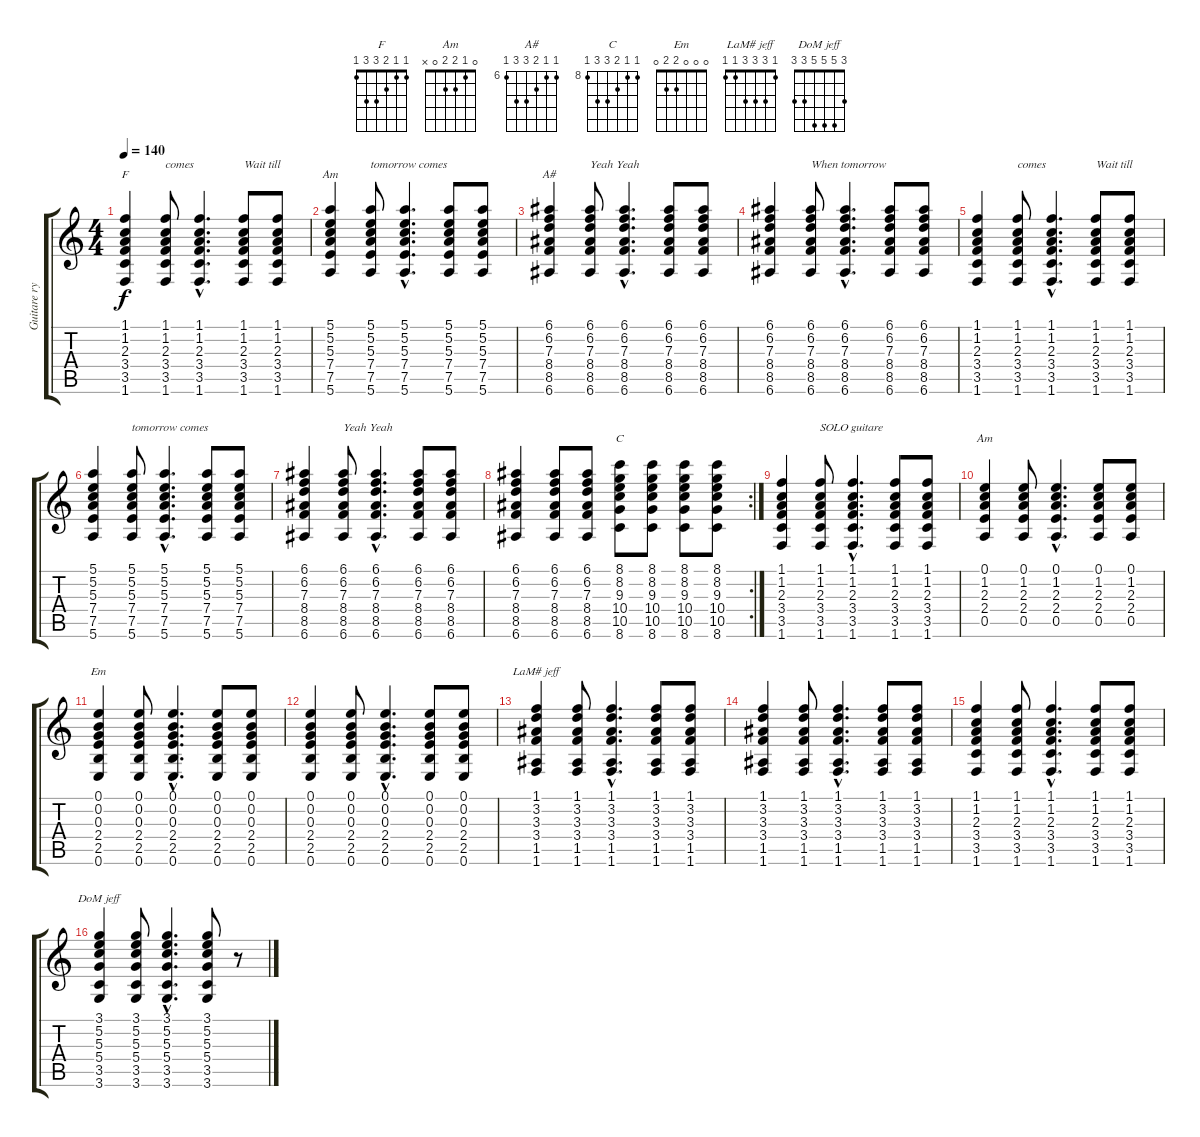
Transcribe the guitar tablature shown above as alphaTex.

\track ("Guitare rythmique" "Guitare ry") {instrument electricguitarclean}
\staff {score tabs}
\tuning (E4 B3 G3 D3 A2 E2) {hide}
\chord ("F" 1 1 2 3 3 1)
\chord ("Am" 5 5 5 7 7 5) {firstfret 5}
\chord ("A#" 6 6 7 8 8 6) {firstfret 6}
\chord ("C" 8 8 9 10 10 8) {firstfret 8}
\chord ("Am" 0 1 2 2 0 x)
\chord ("Em" 0 0 0 2 2 0)
\chord ("LaM# jeff" 1 3 3 3 1 1)
\chord ("DoM jeff" 3 5 5 5 3 3)
\ts (4 4)
\tempo 140
\clef g2
\ks c
(1.1 1.2 2.3 3.4 3.5 1.6).4{ch "F" dy f} (1.1 1.2 2.3 3.4 3.5 1.6).8{txt "comes"} (1.1{hac} 1.2{hac} 2.3{hac} 3.4{hac} 3.5{hac} 1.6{hac}).4{d} (1.1 1.2 2.3 3.4 3.5 1.6).8{txt "Wait till "} (1.1 1.2 2.3 3.4 3.5 1.6).8 |
(5.1 5.2 5.3 7.4 7.5 5.6).4{ch "Am"} (5.1 5.2 5.3 7.4 7.5 5.6).8{txt "tomorrow comes "} (5.1{hac} 5.2{hac} 5.3{hac} 7.4{hac} 7.5{hac} 5.6{hac}).4{d} (5.1 5.2 5.3 7.4 7.5 5.6).8 (5.1 5.2 5.3 7.4 7.5 5.6).8 |
(6.1 6.2 7.3 8.4 8.5 6.6).4{ch "A#"} (6.1 6.2 7.3 8.4 8.5 6.6).8{txt "Yeah Yeah"} (6.1{hac} 6.2{hac} 7.3{hac} 8.4{hac} 8.5{hac} 6.6{hac}).4{d} (6.1 6.2 7.3 8.4 8.5 6.6).8 (6.1 6.2 7.3 8.4 8.5 6.6).8 |
(6.1 6.2 7.3 8.4 8.5 6.6).4 (6.1 6.2 7.3 8.4 8.5 6.6).8{txt "When tomorrow"} (6.1{hac} 6.2{hac} 7.3{hac} 8.4{hac} 8.5{hac} 6.6{hac}).4{d} (6.1 6.2 7.3 8.4 8.5 6.6).8 (6.1 6.2 7.3 8.4 8.5 6.6).8 |
(1.1 1.2 2.3 3.4 3.5 1.6).4 (1.1 1.2 2.3 3.4 3.5 1.6).8{txt "comes"} (1.1{hac} 1.2{hac} 2.3{hac} 3.4{hac} 3.5{hac} 1.6{hac}).4{d} (1.1 1.2 2.3 3.4 3.5 1.6).8{txt "Wait till "} (1.1 1.2 2.3 3.4 3.5 1.6).8 |
(5.1 5.2 5.3 7.4 7.5 5.6).4 (5.1 5.2 5.3 7.4 7.5 5.6).8{txt "tomorrow comes "} (5.1{hac} 5.2{hac} 5.3{hac} 7.4{hac} 7.5{hac} 5.6{hac}).4{d} (5.1 5.2 5.3 7.4 7.5 5.6).8 (5.1 5.2 5.3 7.4 7.5 5.6).8 |
(6.1 6.2 7.3 8.4 8.5 6.6).4 (6.1 6.2 7.3 8.4 8.5 6.6).8{txt "Yeah Yeah"} (6.1{hac} 6.2{hac} 7.3{hac} 8.4{hac} 8.5{hac} 6.6{hac}).4{d} (6.1 6.2 7.3 8.4 8.5 6.6).8 (6.1 6.2 7.3 8.4 8.5 6.6).8 |
\rc 2
(6.1 6.2 7.3 8.4 8.5 6.6).4 (6.1 6.2 7.3 8.4 8.5 6.6).8 (6.1 6.2 7.3 8.4 8.5 6.6).8 (8.1 8.2 9.3 10.4 10.5 8.6).8{ch "C"} (8.1 8.2 9.3 10.4 10.5 8.6).8 (8.1 8.2 9.3 10.4 10.5 8.6).8 (8.1 8.2 9.3 10.4 10.5 8.6).8 |
(1.1 1.2 2.3 3.4 3.5 1.6).4 (1.1 1.2 2.3 3.4 3.5 1.6).8{txt "SOLO guitare"} (1.1{hac} 1.2{hac} 2.3{hac} 3.4{hac} 3.5{hac} 1.6{hac}).4{d} (1.1 1.2 2.3 3.4 3.5 1.6).8 (1.1 1.2 2.3 3.4 3.5 1.6).8 |
(0.1 1.2 2.3 2.4 0.5).4{ch "Am"} (0.1 1.2 2.3 2.4 0.5).8 (0.1{hac} 1.2{hac} 2.3{hac} 2.4{hac} 0.5{hac}).4{d} (0.1 1.2 2.3 2.4 0.5).8 (0.1 1.2 2.3 2.4 0.5).8 |
(0.1 0.2 0.3 2.4 2.5 0.6).4{ch "Em"} (0.1 0.2 0.3 2.4 2.5 0.6).8 (0.1{hac} 0.2{hac} 0.3{hac} 2.4{hac} 2.5{hac} 0.6{hac}).4{d} (0.1 0.2 0.3 2.4 2.5 0.6).8 (0.1 0.2 0.3 2.4 2.5 0.6).8 |
(0.1 0.2 0.3 2.4 2.5 0.6).4 (0.1 0.2 0.3 2.4 2.5 0.6).8 (0.1{hac} 0.2{hac} 0.3{hac} 2.4{hac} 2.5{hac} 0.6{hac}).4{d} (0.1 0.2 0.3 2.4 2.5 0.6).8 (0.1 0.2 0.3 2.4 2.5 0.6).8 |
(1.1 3.2 3.3 3.4 1.5 1.6).4{ch "LaM# jeff"} (1.1 3.2 3.3 3.4 1.5 1.6).8 (1.1{hac} 3.2{hac} 3.3{hac} 3.4{hac} 1.5{hac} 1.6{hac}).4{d} (1.1 3.2 3.3 3.4 1.5 1.6).8 (1.1 3.2 3.3 3.4 1.5 1.6).8 |
(1.1 3.2 3.3 3.4 1.5 1.6).4 (1.1 3.2 3.3 3.4 1.5 1.6).8 (1.1{hac} 3.2{hac} 3.3{hac} 3.4{hac} 1.5{hac} 1.6{hac}).4{d} (1.1 3.2 3.3 3.4 1.5 1.6).8 (1.1 3.2 3.3 3.4 1.5 1.6).8 |
(1.1 1.2 2.3 3.4 3.5 1.6).4 (1.1 1.2 2.3 3.4 3.5 1.6).8 (1.1{hac} 1.2{hac} 2.3{hac} 3.4{hac} 3.5{hac} 1.6{hac}).4{d} (1.1 1.2 2.3 3.4 3.5 1.6).8 (1.1 1.2 2.3 3.4 3.5 1.6).8 |
(3.1 5.2 5.3 5.4 3.5 3.6).4{ch "DoM jeff"} (3.1 5.2 5.3 5.4 3.5 3.6).8 (3.1{hac} 5.2{hac} 5.3{hac} 5.4{hac} 3.5{hac} 3.6{hac}).4{d} (3.1 5.2 5.3 5.4 3.5 3.6).8 r.8
